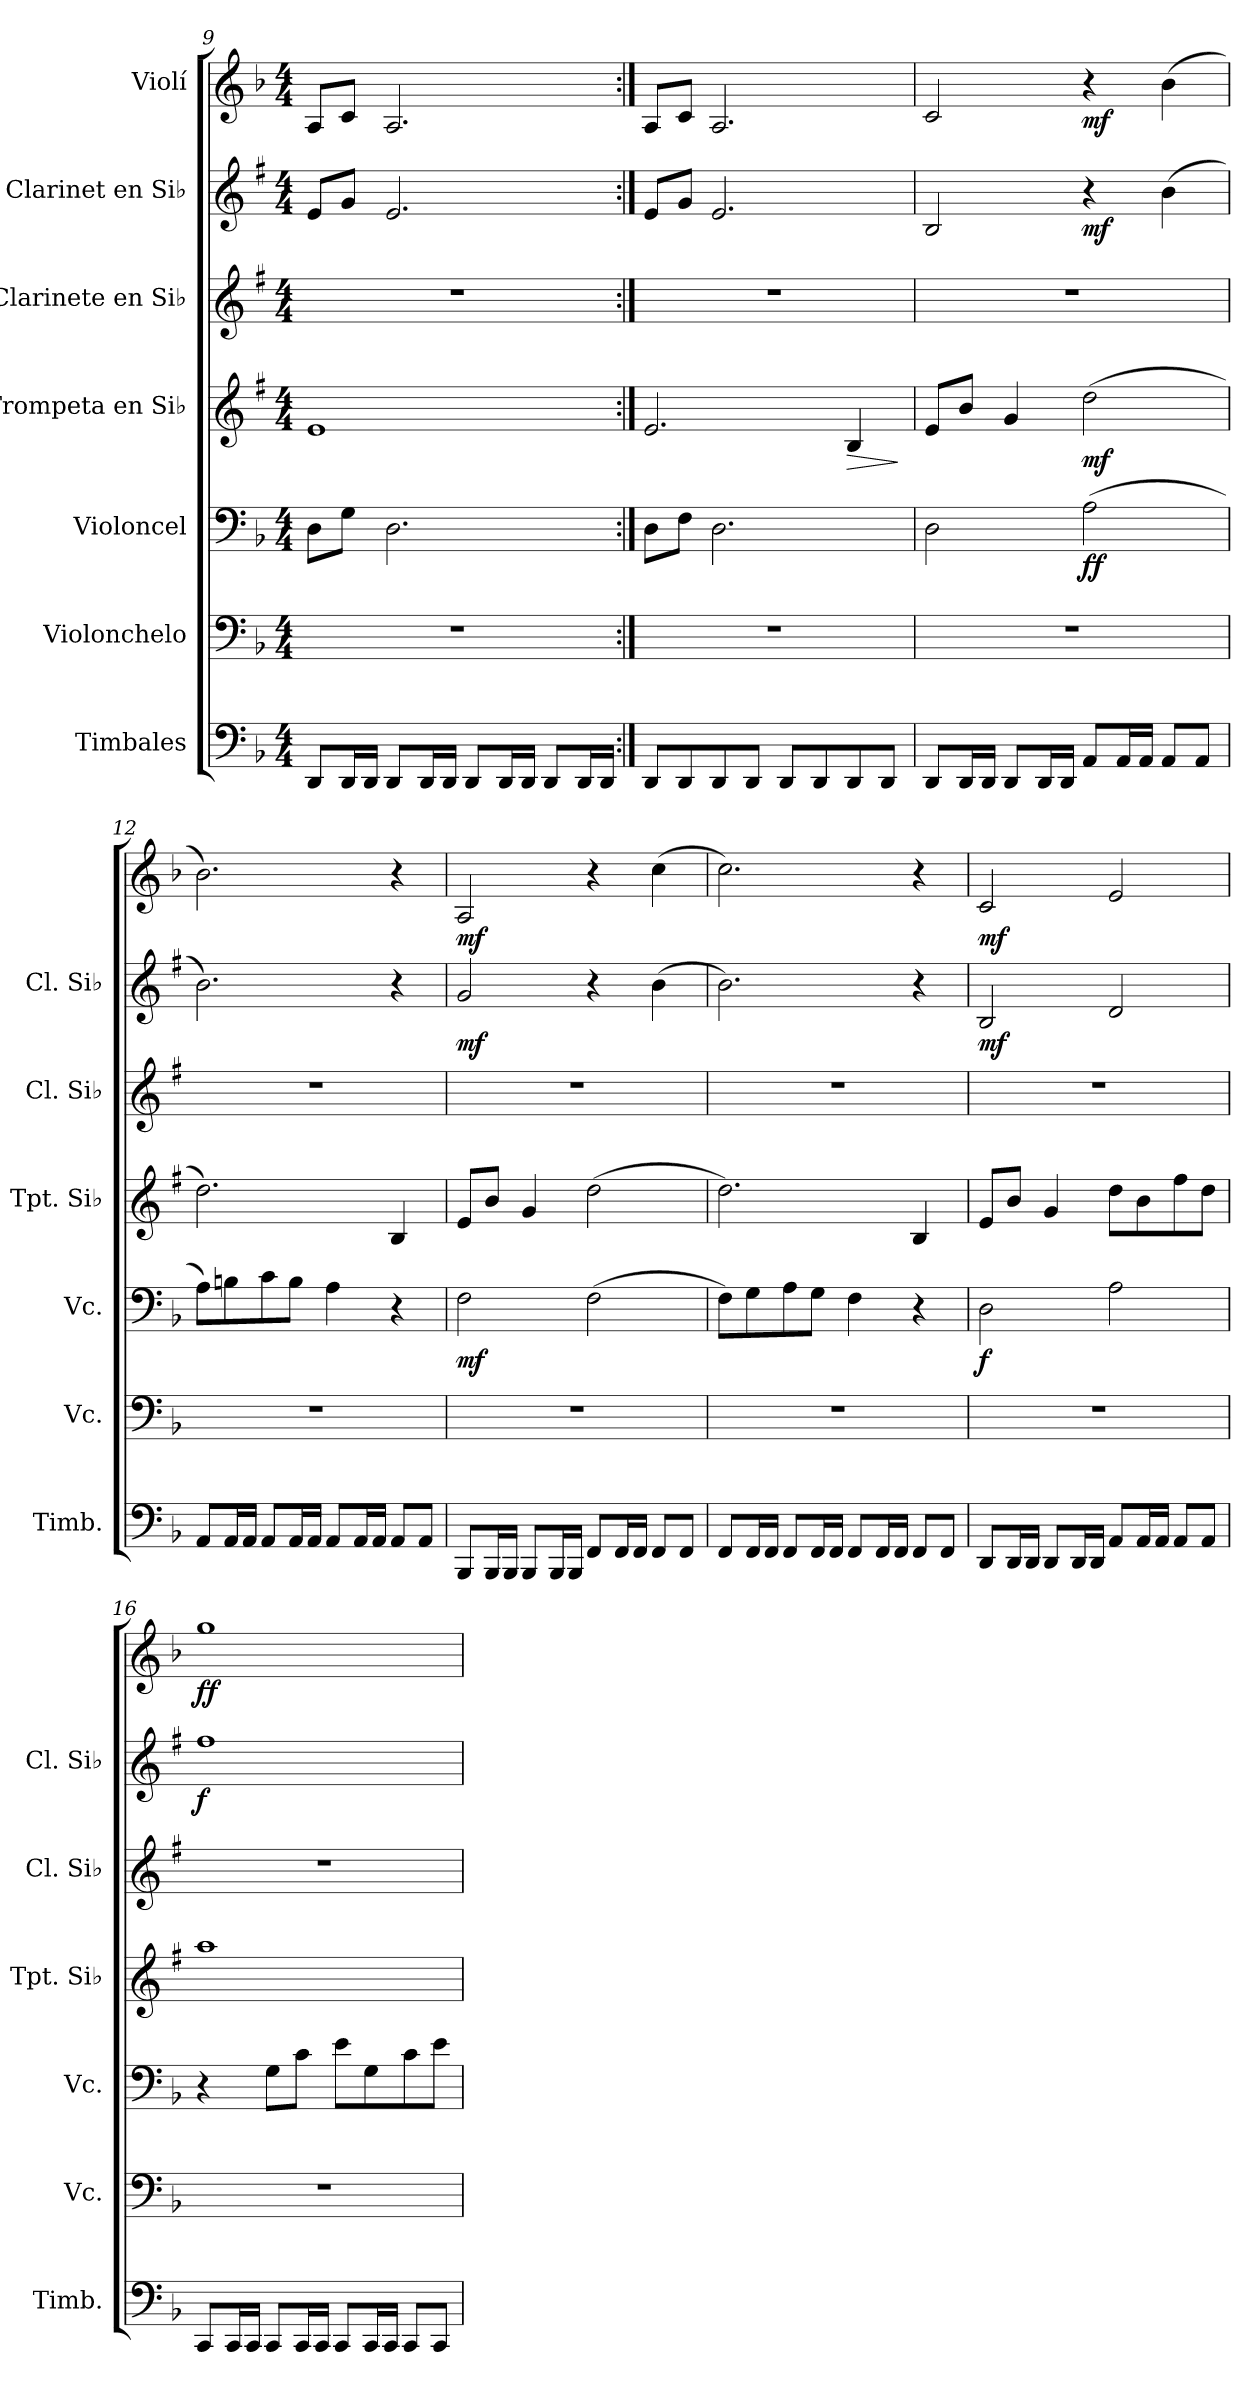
**kern	**kern	**kern	**dynam	**kern	**dynam	**kern	**kern	**dynam	**kern	**dynam
*part7	*part6	*part5	*part5	*part4	*part4	*part3	*part2	*part2	*part1	*part1
*staff7	*staff6	*staff5	*staff5	*staff4	*staff4	*staff3	*staff2	*staff2	*staff1	*staff1
*I"Timbales	*I"Violonchelo	*I"Violoncel	*	*I"Trompeta en Si♭	*	*I"Clarinete en Si♭	*I"Clarinet en Si♭	*	*I"Violí	*
*I'Timb.	*I'Vc.	*I'Vc.	*	*I'Tpt. Si♭	*	*I'Cl. Si♭	*I'Cl. Si♭	*	*	*
!!LO:PB:g=z
*clefF4	*clefF4	*clefF4	*	*clefG2	*	*clefG2	*clefG2	*	*clefG2	*
*	*	*	*	*ITrd1c2	*	*ITrd1c2	*ITrd1c2	*	*	*
*k[b-]	*k[b-]	*k[b-]	*	*k[b-]	*	*k[b-]	*k[b-]	*	*k[b-]	*
*M4/4	*M4/4	*M4/4	*	*M4/4	*	*M4/4	*M4/4	*	*M4/4	*
=9	=9	=9	=9	=9	=9	=9	=9	=9	=9	=9
8DD/L	1r	8D\L	.	1d	.	1r	8d/L	.	8A/L	.
16DD/L	.	8G\J	.	.	.	.	8f/J	.	8c/J	.
16DD/JJ	.	.	.	.	.	.	.	.	.	.
8DD/L	.	2.D\	.	.	.	.	2.d/	.	2.A/	.
16DD/L	.	.	.	.	.	.	.	.	.	.
16DD/JJ	.	.	.	.	.	.	.	.	.	.
8DD/L	.	.	.	.	.	.	.	.	.	.
16DD/L	.	.	.	.	.	.	.	.	.	.
16DD/JJ	.	.	.	.	.	.	.	.	.	.
8DD/L	.	.	.	.	.	.	.	.	.	.
16DD/L	.	.	.	.	.	.	.	.	.	.
16DD/JJ	.	.	.	.	.	.	.	.	.	.
=10:|!	=10:|!	=10:|!	=10:|!	=10:|!	=10:|!	=10:|!	=10:|!	=10:|!	=10:|!	=10:|!
8DD/L	1r	8D\L	.	2.d/	.	1r	8d/L	.	8A/L	.
8DD/	.	8F\J	.	.	.	.	8f/J	.	8c/J	.
8DD/	.	2.D\	.	.	.	.	2.d/	.	2.A/	.
8DD/J	.	.	.	.	.	.	.	.	.	.
8DD/L	.	.	.	.	.	.	.	.	.	.
8DD/	.	.	.	.	.	.	.	.	.	.
!	!	!	!	!	!LO:HP:b	!	!	!	!	!
8DD/	.	.	.	4A/	>	.	.	.	.	.
8DD/J	.	.	.	.	.	.	.	.	.	.
.	.	.	.	.	]	.	.	.	.	.
=11	=11	=11	=11	=11	=11	=11	=11	=11	=11	=11
8DD/L	1r	2D\	.	8d/L	.	1r	2A/	.	2c/	.
16DD/L	.	.	.	8a/J	.	.	.	.	.	.
16DD/JJ	.	.	.	.	.	.	.	.	.	.
8DD/L	.	.	.	4f/	.	.	.	.	.	.
16DD/L	.	.	.	.	.	.	.	.	.	.
16DD/JJ	.	.	.	.	.	.	.	.	.	.
!	!	!	!LO:DY:b	!	!LO:DY:b	!	!	!LO:DY:b	!	!LO:DY:b
8AA/L	.	(2A\	ff	(2cc\	mf	.	4r	mf	4r	mf
16AA/L	.	.	.	.	.	.	.	.	.	.
16AA/JJ	.	.	.	.	.	.	.	.	.	.
8AA/L	.	.	.	.	.	.	(4a\	.	(4b-\	.
8AA/J	.	.	.	.	.	.	.	.	.	.
!!LO:LB:g=z
=12	=12	=12	=12	=12	=12	=12	=12	=12	=12	=12
8AA/L	1r	8A\L)	.	2.cc\)	.	1r	2.a\)	.	2.b-\)	.
16AA/L	.	8Bn\	.	.	.	.	.	.	.	.
16AA/JJ	.	.	.	.	.	.	.	.	.	.
8AA/L	.	8c\	.	.	.	.	.	.	.	.
16AA/L	.	8B\J	.	.	.	.	.	.	.	.
16AA/JJ	.	.	.	.	.	.	.	.	.	.
8AA/L	.	4A\	.	.	.	.	.	.	.	.
16AA/L	.	.	.	.	.	.	.	.	.	.
16AA/JJ	.	.	.	.	.	.	.	.	.	.
8AA/L	.	4r	.	4A/	.	.	4r	.	4r	.
8AA/J	.	.	.	.	.	.	.	.	.	.
=13	=13	=13	=13	=13	=13	=13	=13	=13	=13	=13
!	!	!	!LO:DY:b	!	!	!	!	!LO:DY:b	!	!LO:DY:b
8BBB-/L	1r	2F\	mf	8d/L	.	1r	2f/	mf	2A/	mf
16BBB-/L	.	.	.	8a/J	.	.	.	.	.	.
16BBB-/JJ	.	.	.	.	.	.	.	.	.	.
8BBB-/L	.	.	.	4f/	.	.	.	.	.	.
16BBB-/L	.	.	.	.	.	.	.	.	.	.
16BBB-/JJ	.	.	.	.	.	.	.	.	.	.
8FF/L	.	(2F\	.	(2cc\	.	.	4r	.	4r	.
16FF/L	.	.	.	.	.	.	.	.	.	.
16FF/JJ	.	.	.	.	.	.	.	.	.	.
8FF/L	.	.	.	.	.	.	(4a\	.	(4cc\	.
8FF/J	.	.	.	.	.	.	.	.	.	.
=14	=14	=14	=14	=14	=14	=14	=14	=14	=14	=14
8FF/L	1r	8F\L)	.	2.cc\)	.	1r	2.a\)	.	2.cc\)	.
16FF/L	.	8G\	.	.	.	.	.	.	.	.
16FF/JJ	.	.	.	.	.	.	.	.	.	.
8FF/L	.	8A\	.	.	.	.	.	.	.	.
16FF/L	.	8G\J	.	.	.	.	.	.	.	.
16FF/JJ	.	.	.	.	.	.	.	.	.	.
8FF/L	.	4F\	.	.	.	.	.	.	.	.
16FF/L	.	.	.	.	.	.	.	.	.	.
16FF/JJ	.	.	.	.	.	.	.	.	.	.
8FF/L	.	4r	.	4A/	.	.	4r	.	4r	.
8FF/J	.	.	.	.	.	.	.	.	.	.
!!LO:PB:g=z
=15	=15	=15	=15	=15	=15	=15	=15	=15	=15	=15
!	!	!	!LO:DY:b	!	!	!	!	!LO:DY:b	!	!LO:DY:b
8DD/L	1r	2D\	f	8d/L	.	1r	2A/	mf	2c/	mf
16DD/L	.	.	.	8a/J	.	.	.	.	.	.
16DD/JJ	.	.	.	.	.	.	.	.	.	.
8DD/L	.	.	.	4f/	.	.	.	.	.	.
16DD/L	.	.	.	.	.	.	.	.	.	.
16DD/JJ	.	.	.	.	.	.	.	.	.	.
8AA/L	.	2A\	.	8cc\L	.	.	2c/	.	2e/	.
16AA/L	.	.	.	8a\	.	.	.	.	.	.
16AA/JJ	.	.	.	.	.	.	.	.	.	.
8AA/L	.	.	.	8ee\	.	.	.	.	.	.
8AA/J	.	.	.	8cc\J	.	.	.	.	.	.
=16	=16	=16	=16	=16	=16	=16	=16	=16	=16	=16
!	!	!	!	!	!	!	!	!LO:DY:b	!	!LO:DY:b
8CC/L	1r	4r	.	1gg	.	1r	1ee	f	1gg	ff
16CC/L	.	.	.	.	.	.	.	.	.	.
16CC/JJ	.	.	.	.	.	.	.	.	.	.
8CC/L	.	8G\L	.	.	.	.	.	.	.	.
16CC/L	.	8c\J	.	.	.	.	.	.	.	.
16CC/JJ	.	.	.	.	.	.	.	.	.	.
8CC/L	.	8e\L	.	.	.	.	.	.	.	.
16CC/L	.	8G\	.	.	.	.	.	.	.	.
16CC/JJ	.	.	.	.	.	.	.	.	.	.
8CC/L	.	8c\	.	.	.	.	.	.	.	.
8CC/J	.	8e\J	.	.	.	.	.	.	.	.
=	=	=	=	=	=	=	=	=	=	=
*-	*-	*-	*-	*-	*-	*-	*-	*-	*-	*-
